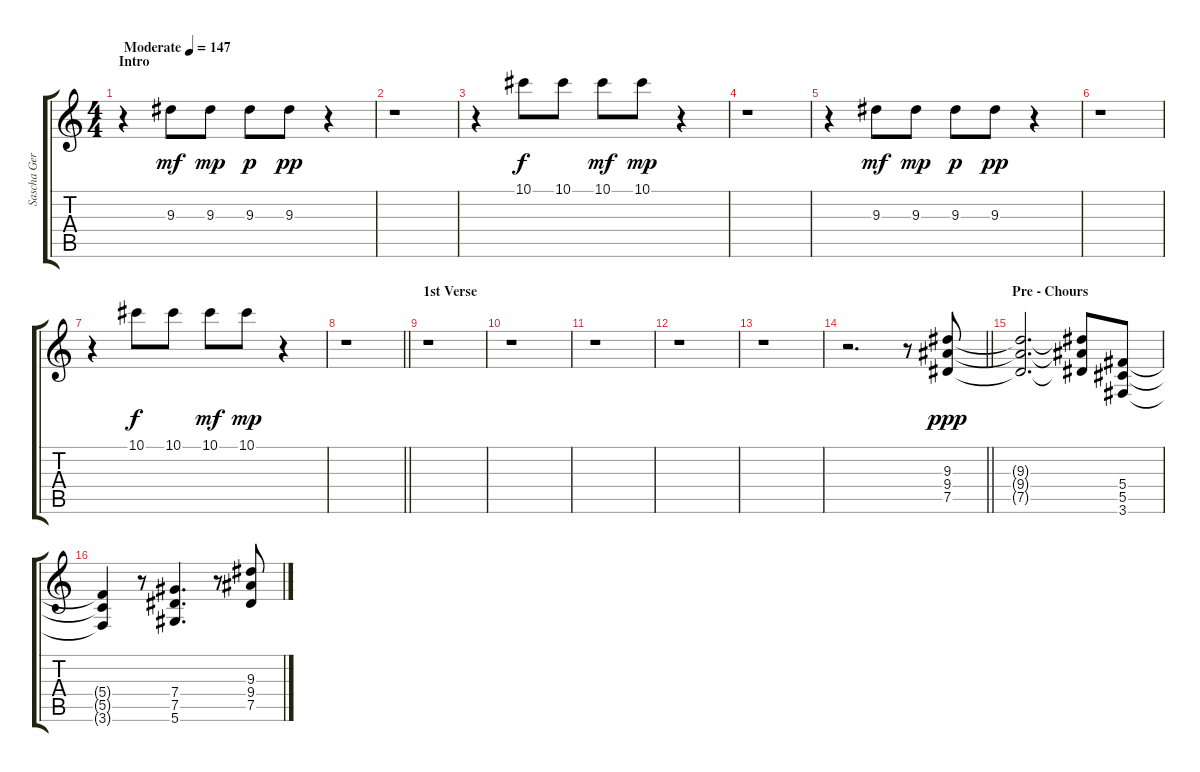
\track ("Sascha Gerstner" "Sascha Ger") {instrument distortionguitar}
\staff {score tabs}
\tuning (Eb4 Bb3 Gb3 Db3 Ab2 Eb2) {hide}
\ts (4 4)
\section ("" "Intro")
\tempo (147 "Moderate")
\clef g2
\ks c
r.4{dy mf instrument distortionguitar} 9.3.8 9.3.8{dy mp} 9.3.8{dy p} 9.3.8{dy pp} r.4 |
r.1 |
r.4 10.1.8{dy f} 10.1.8 10.1.8{dy mf} 10.1.8{dy mp} r.4 |
r.1 |
r.4 9.3.8{dy mf} 9.3.8{dy mp} 9.3.8{dy p} 9.3.8{dy pp} r.4 |
r.1 |
r.4 10.1.8{dy f} 10.1.8 10.1.8{dy mf} 10.1.8{dy mp} r.4 |
\barLineRight lightlight
r.1 |
\section ("" "1st Verse")
r.1 |
r.1 |
r.1 |
r.1 |
r.1 |
\barLineRight lightlight
r.2{d} r.8 (9.3 9.4 7.5).8{dy ppp} |
\section ("" "Pre - Chours")
(9.3{t} 9.4{t} 7.5{t}).2{d} (9.3{t} 9.4{t} 7.5{t}).8 (5.4 5.5 3.6).8 |
(5.4{t} 5.5{t} 3.6{t}).4 r.8 (7.4 7.5 5.6).4{d} r.8 (9.3 9.4 7.5).8
